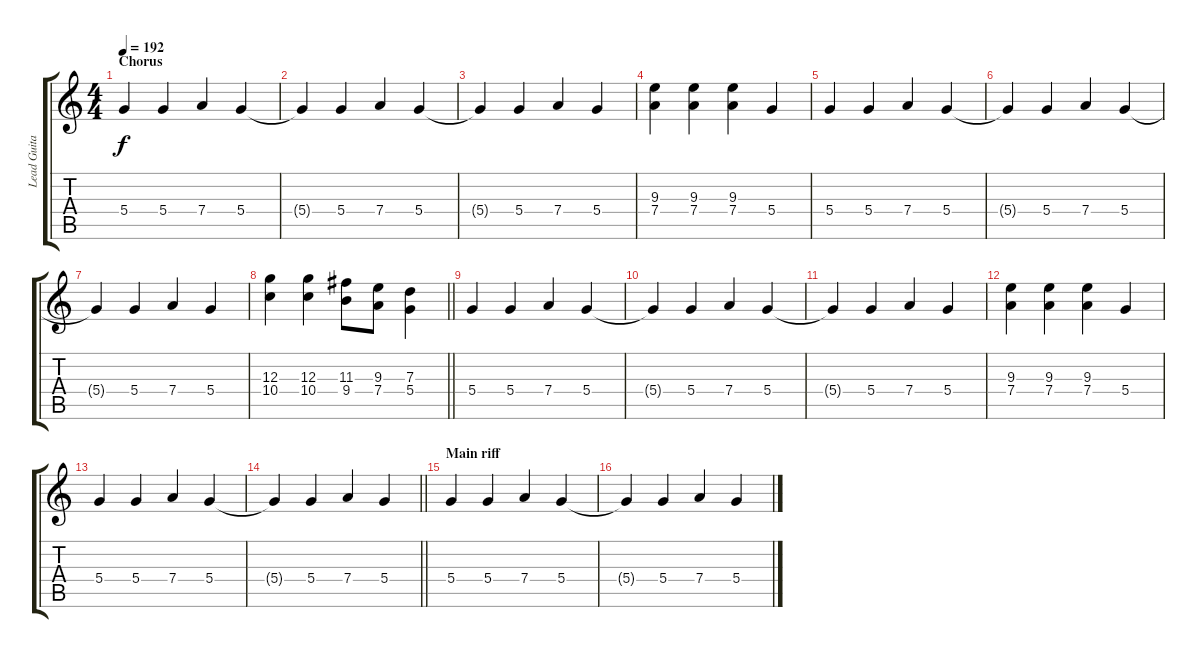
\track ("Lead Guitar" "Lead Guita") {instrument overdrivenguitar}
\staff {score tabs}
\tuning (E4 B3 G3 D3 A2 E2) {hide}
\ts (4 4)
\section ("" "Chorus")
\tempo 192
\clef g2
\ks c
5.4.4{dy f volume 7 balance 4 instrument distortionguitar} 5.4.4 7.4.4 5.4.4 |
5.4{t}.4 5.4.4 7.4.4 5.4.4 |
5.4{t}.4 5.4.4 7.4.4 5.4.4 |
(9.3 7.4).4 (9.3 7.4).4 (9.3 7.4).4 5.4.4 |
5.4.4 5.4.4 7.4.4 5.4.4 |
5.4{t}.4 5.4.4 7.4.4 5.4.4 |
5.4{t}.4 5.4.4 7.4.4 5.4.4 |
\barLineRight lightlight
(12.3 10.4).4 (12.3 10.4).4 (11.3 9.4).8 (9.3 7.4).8 (7.3 5.4).4 |
5.4.4 5.4.4 7.4.4 5.4.4 |
5.4{t}.4 5.4.4 7.4.4 5.4.4 |
5.4{t}.4 5.4.4 7.4.4 5.4.4 |
(9.3 7.4).4 (9.3 7.4).4 (9.3 7.4).4 5.4.4 |
5.4.4 5.4.4 7.4.4 5.4.4 |
\barLineRight lightlight
5.4{t}.4 5.4.4 7.4.4 5.4.4 |
\section ("" "Main riff")
5.4.4 5.4.4 7.4.4 5.4.4 |
5.4{t}.4 5.4.4 7.4.4 5.4.4
